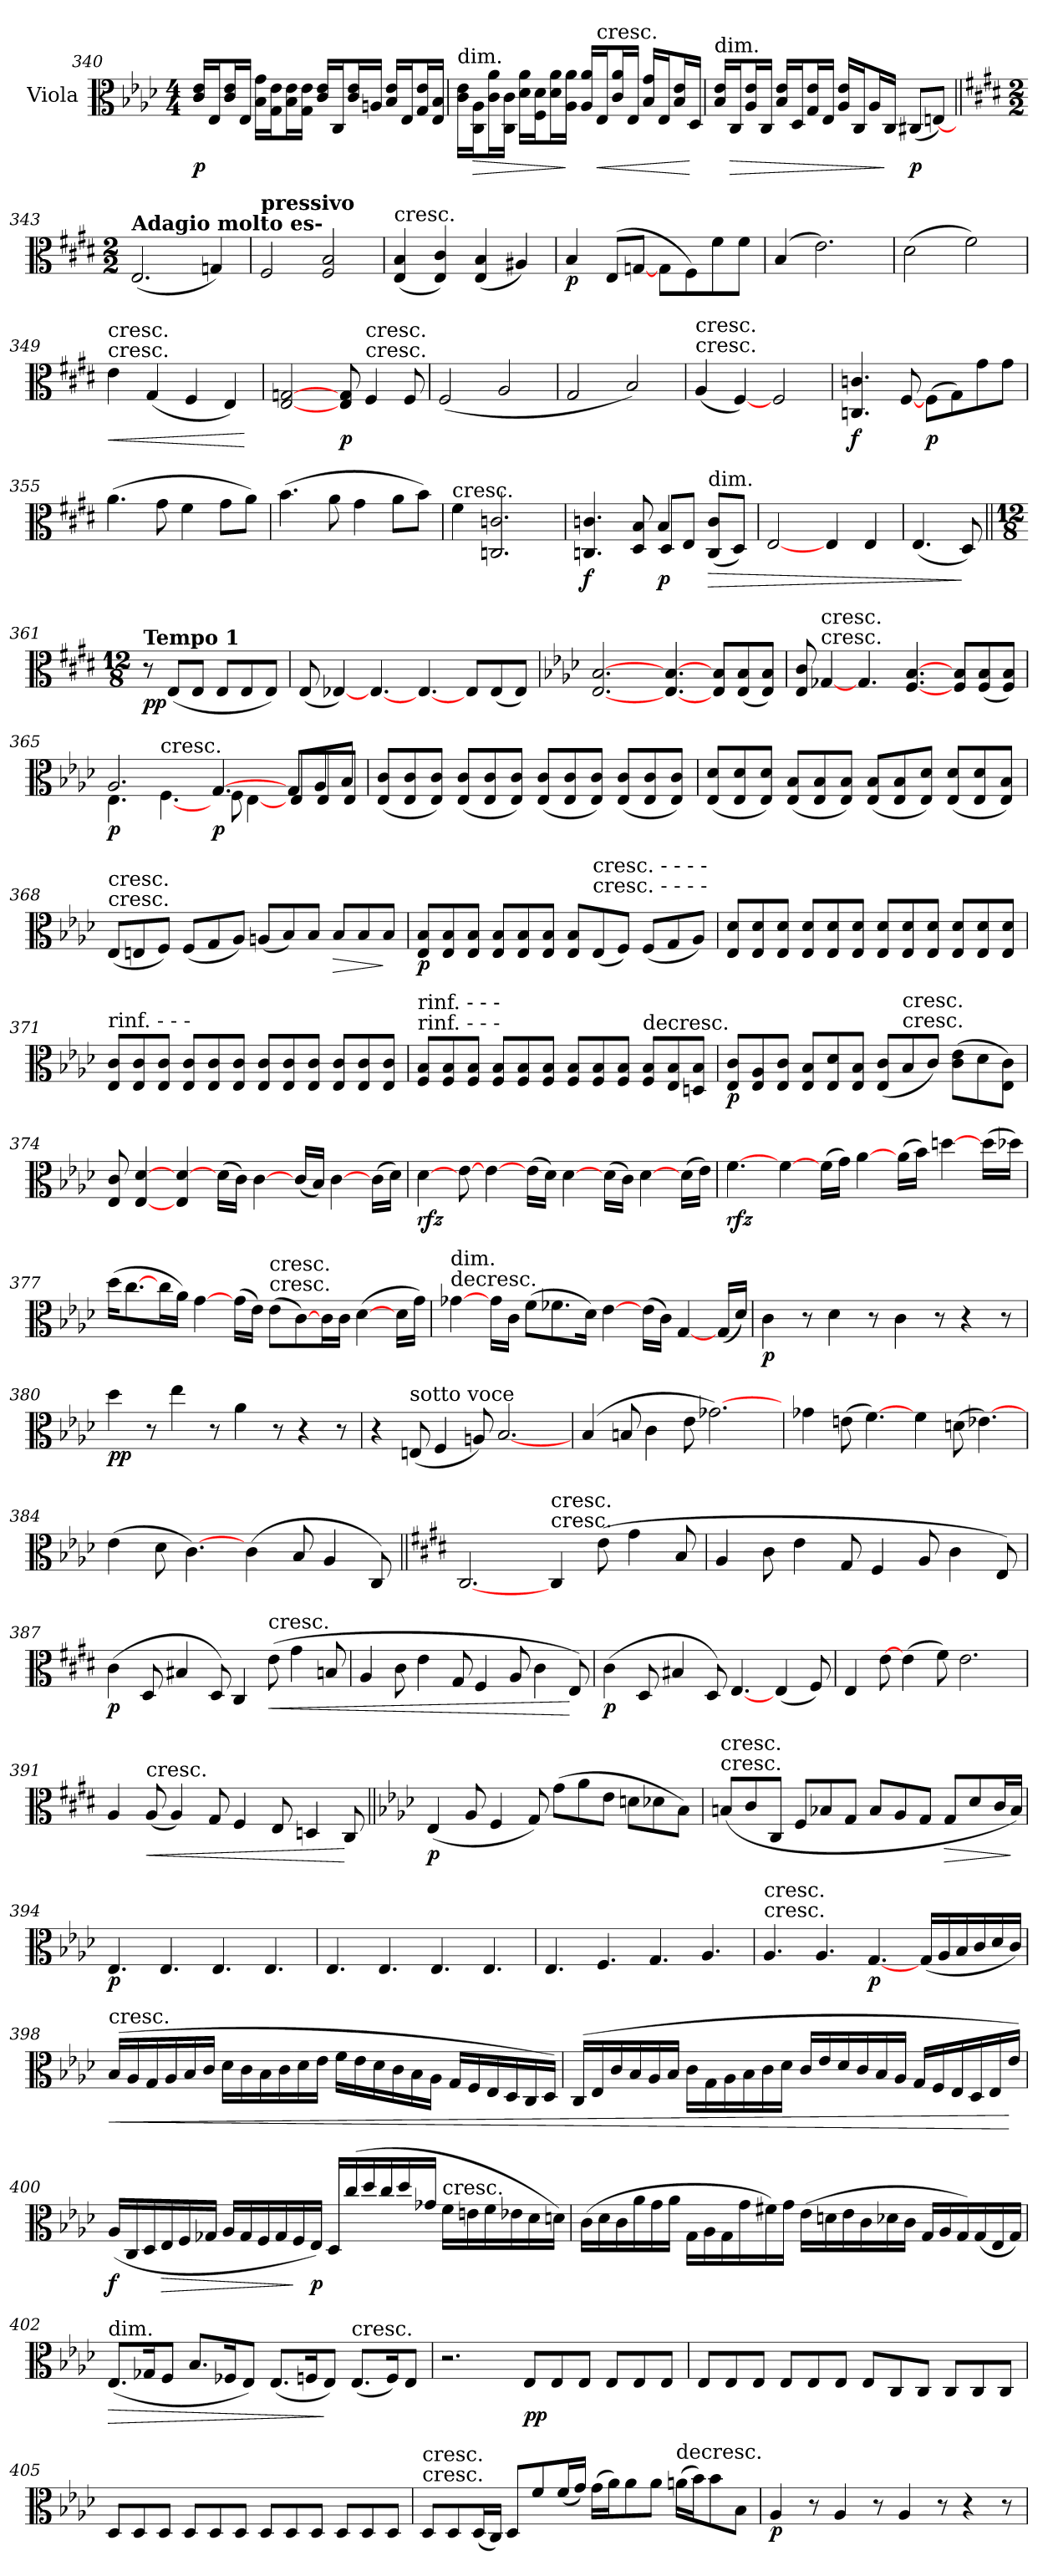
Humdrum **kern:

**kern	**dynam
*part1	*part1
*staff1	*staff1
*I"Viola	*
*I'Vla	*
*clefC3	*
*k[b-e-a-d-]	*
*A-:	*
*M4/4	*
=340	=340
16c/ 16e-/LL	p
16E-/J	.
16c/ 16e-/L	.
16E-/JJ	.
16B-\ 16g\LL	.
16G\ 16e-\J	.
16B-\ 16e-\L	.
16G\ 16e-\JJ	.
16c/ 16e-/LL	.
16C/J	.
16c/ 16e-/L	.
16An/JJ	.
16B-/ 16e-/LL	.
16E-/J	.
16G/ 16e-/L	.
16E-/ 16B-/JJ	.
=341	=341
!LO:TX:a:t=dim.	!
16c\ 16e-\LL	.
!	!LO:HP:b
16C\ 16A-\J	>
16c\ 16a-\L	.
16C\ 16c\JJ	.
16d-\ 16a-\LL	.
16F\ 16d-\J	.
16d-\ 16a-\L	.
16A-\ 16a-\JJ	]
16A-/ 16a-/LL	.
!LO:TX:a:t=cresc.	!
!	!LO:HP:b
16E-/J	<
16c/ 16a-/L	.
16E-/JJ	.
16B-/ 16g/LL	.
16E-/J	.
16B-/ 16e-/L	.
16D-/JJ	[
=342	=342
!LO:TX:a:t=dim.	!
16B-/ 16e-/LL	.
!	!LO:HP:b
16C/J	>
16A-/ 16e-/L	.
16C/JJ	.
16B-/ 16e-/LL	.
16D-/J	.
16G/ 16e-/L	.
16E-/JJ	.
16A-/ 16e-/LL	.
16C/J	.
16A-/L	.
16C/JJ	]
(8C#X/L	p
[8En/J)	.
=343||	=343||
*k[f#c#g#d#]	*
*E:	*
*M2/2	*
!LO:TX:a:B:t=Adagio molto es-	!
(2.E	.
4Gn)	.
=344	=344
!LO:TX:a:B:t=pressivo	!
2F#	.
2F# 2B	.
=345	=345
!LO:TX:a:t=cresc.	!
(4E 4B	.
4E 4c#)	.
(4E 4B	.
4A#X)	.
=346	=346
4B	p
(8E/L	.
[8Gn/J	.
8G\L	.
8F#\)	.
8f#\	.
8f#\J	.
=347	=347
(4B	.
2.e)	.
=348	=348
(2d#	.
2f#)	.
=349	=349
!LO:TX:a:t=cresc.	!
!LO:TX:a:t=cresc.	!
!	!LO:HP:b
4e	<
(4G#	.
4F#	.
4E)	.
.	[
=350	=350
[2E [2Gn	.
8E 8G	p
!LO:TX:a:t=cresc.	!
!LO:TX:a:t=cresc.	!
4F#	.
8F#	.
=351	=351
(2F#	.
2A	.
=352	=352
2G#	.
2B)	.
=353	=353
!LO:TX:t=cresc.	!
!LO:TX:a:t=cresc.	!
(4A	.
[4F#)	.
2F#	.
=354	=354
4.Cn 4.cn	f
[8F#	.
(8F#\L	p
8G#\)	.
8g#\	.
8g#\J	.
=355	=355
(4.a	.
8g#	.
4f#	.
8g#\L	.
8a\J)	.
=356	=356
(4.b	.
8a	.
4g#	.
8a\L	.
8b\J)	.
=357	=357
!LO:TX:a:t=cresc.	!
4f#	.
2.Cn 2.cn	.
=358	=358
*^	*
4.Cn 4.cn	2ryy	f
8D# 8B	.	.
4B	8D#/L	p
.	8E/J	.
!LO:TX:a:t=dim.	!	!
!	!	!LO:HP:b
(8C/ 8c/L	4ryy	>
8D#/J)	.	.
*v	*v	*
=359	=359
[2E	.
4E	.
4E	.
=360	=360
(4.E	.
8D#)	]
=361||	=361||
*M12/8	*
!LO:TX:a:B:t=Tempo 1	!
8r	pp
(8E/L	.
8E/J	.
8E/L	.
8E/	.
8E/J)	.
=362	=362
(8E	.
[4E-X)	.
[4.E-	.
[4.E-	.
8E-/L	.
(8E-/	.
8E-/J)	.
=363	=363
*k[b-e-a-d-]	*
*A-:	*
[2.E- [2.B-	.
[4.E- [4.B-	.
8E-/ 8B-/L	.
(8E-/ 8B-/	.
8E-/ 8B-/J)	.
=364	=364
8E- 8c	.
!LO:TX:t=cresc.	!
!LO:TX:a:t=cresc.	!
[4G-X	.
4.G-	.
[4.F [4.B-	.
8F/ 8B-/L	.
(8F/ 8B-/	.
8F/ 8B-/J)	.
=365	=365
*^	*
2.A-	4.E-	p
!	!LO:TX:a:t=cresc.	!
.	[4.F	.
[4.G	8F	p
.	[4E-	.
8G/L	8E-/L	.
8A-/	8E-/	.
8B-/J	8E-/J	.
*v	*v	*
=366	=366
(8E-/ 8c/L	.
8E-/ 8c/	.
8E-/ 8c/J)	.
(8E-/ 8c/L	.
8E-/ 8c/	.
8E-/ 8c/J)	.
(8E-/ 8c/L	.
8E-/ 8c/	.
8E-/ 8c/J)	.
(8E-/ 8c/L	.
8E-/ 8c/	.
8E-/ 8c/J)	.
=367	=367
(8E-/ 8d-/L	.
8E-/ 8d-/	.
8E-/ 8d-/J)	.
(8E-/ 8B-/L	.
8E-/ 8B-/	.
8E-/ 8B-/J)	.
(8E-/ 8B-/L	.
8E-/ 8B-/	.
8E-/ 8d-/J)	.
(8E-/ 8d-/L	.
8E-/ 8d-/	.
8E-/ 8B-/J)	.
=368	=368
!LO:TX:t=cresc.	!
!LO:TX:a:t=cresc.	!
(8E-/L	.
8En/	.
8F/J)	.
(8F/L	.
8G/	.
8A-/J)	.
(8An/L	.
8B-/)	.
8B-/J	.
!	!LO:HP:b
8B-/L	>
8B-/	.
8B-/J	]
=369	=369
8E-/ 8B-/L	p
8E-/ 8B-/	.
8E-/ 8B-/J	.
8E-/ 8B-/L	.
8E-/ 8B-/	.
8E-/ 8B-/J	.
8E-/ 8B-/L	.
!LO:TX:a:t=cresc.          -                     -                -               -	!
!LO:TX:a:t=cresc.          -                     -                -               -	!
(8E-/	.
8F/J)	.
(8F/L	.
8G/	.
8A-/J)	.
=370	=370
8E-/ 8d-/L	.
8E-/ 8d-/	.
8E-/ 8d-/J	.
8E-/ 8d-/L	.
8E-/ 8d-/	.
8E-/ 8d-/J	.
8E-/ 8d-/L	.
8E-/ 8d-/	.
8E-/ 8d-/J	.
8E-/ 8d-/L	.
8E-/ 8d-/	.
8E-/ 8d-/J	.
=371	=371
!LO:TX:a:t=rinf.    -              -              -	!
8E-/ 8c/L	.
8E-/ 8c/	.
8E-/ 8c/J	.
8E-/ 8c/L	.
8E-/ 8c/	.
8E-/ 8c/J	.
8E-/ 8c/L	.
8E-/ 8c/	.
8E-/ 8c/J	.
8E-/ 8c/L	.
8E-/ 8c/	.
8E-/ 8c/J	.
=372	=372
!LO:TX:a:t=rinf.      -              -            -	!
!LO:TX:a:t=rinf.      -              -            -	!
8F/ 8B-/L	.
8F/ 8B-/	.
8F/ 8B-/J	.
8F/ 8B-/L	.
8F/ 8B-/	.
8F/ 8B-/J	.
8F/ 8B-/L	.
8F/ 8B-/	.
8F/ 8B-/J	.
!LO:TX:t=decresc.	!
8F/ 8B-/L	.
8E-/ 8B-/	.
8Dn/ 8B-/J	.
=373	=373
8E-/ 8c/L	p
8E-/ 8A-/	.
8E-/ 8c/J	.
8E-/ 8B-/L	.
8E-/ 8d-/	.
8E-/ 8B-/J	.
(8E-/ 8c/L	.
!LO:TX:t=cresc.	!
!LO:TX:a:t=cresc.	!
8B-/	.
8c/J)	.
(8c\ 8e-\L	.
8d-\	.
8E-\ 8c\J)	.
=374	=374
8E- 8c	.
[4E- [4d-	.
4E- [4d-	.
(16d-\LL	.
16c\JJ)	.
[4c	.
(16c/LL	.
16B-/JJ)	.
[4c	.
(16c\LL	.
16d-\JJ)	.
=375	=375
[4d-	rfz
[8e-	.
[4e-	.
(16e-\LL	.
16d-\JJ)	.
[4d-	.
(16d-\LL	.
16c\JJ)	.
[4d-	.
(16d-\LL	.
16e-\JJ)	.
=376	=376
[4.f	rfz
[4f	.
(16f\LL	.
16g\JJ)	.
[4a-	.
(16a-\LL	.
16b-\JJ)	.
[4ddn	.
(16dd\LL	.
16dd-X\JJ)	.
=377	=377
(16dd-\KL	.
[8.cc\	.
16cc\L	.
16a-\JJ)	.
[4g	.
(16g\LL	.
16e-\JJ)	.
!LO:TX:t=cresc.	!
!LO:TX:a:t=cresc.	!
(8e-\L	.
[8c\)	.
16c\L	.
16c\JJ	.
([4d-	.
16d-\LL	.
16g\JJ)	.
=378	=378
!LO:TX:t=decresc.	!
!LO:TX:a:t=dim.	!
[4g-X	.
16g-\LL	.
16c\JJ	.
(8f\L	.
8.f-X\	.
16d-\Jk)	.
[4e-	.
(16e-\LL	.
16c\JJ)	.
[4G	.
(16G/LL	.
16d-/JJ)	.
=379	=379
4c	p
8r	.
4d-	.
8r	.
4c	.
8r	.
4r	.
8r	.
=380	=380
4dd-	pp
8r	.
4ee-	.
8r	.
4a-	.
8r	.
4r	.
8r	.
=381	=381
4r	.
!LO:TX:a:t=sotto voce	!
(8En	.
4F	.
8An)	.
[2.B-	.
=382	=382
(4B-	.
8Bn	.
4c	.
8e-	.
[2.g-X)	.
=383	=383
4g-X	.
(8en	.
[4.f)	.
4f	.
(8dn	.
[4.e-X)	.
=384	=384
(4e-	.
8d-	.
[4.c)	.
(4c	.
8B-	.
4A-	.
8C)	.
=385||	=385||
*k[f#c#g#d#]	*
*c#:	*
[2.C#	.
!LO:TX:t=cresc.	!
!LO:TX:a:t=cresc.	!
4C#	.
(8e	.
4g#	.
8B	.
=386	=386
4A	.
8c#	.
4e	.
8G#	.
4F#	.
8A	.
4c#	.
8E)	.
=387	=387
(4c#	p
8D#	.
4B#X	.
8D#)	.
4C#	.
!LO:TX:a:t=cresc.	!
!	!LO:HP:b
(8e	<
4g#	.
8Bn	.
=388	=388
4A	.
8c#	.
4e	.
8G#	.
4F#	.
8A	.
4c#	.
8E)	[
=389	=389
(4c#	p
8D#	.
4B#X	.
8D#)	.
[4.E	.
(4E	.
8F#)	.
=390	=390
4E	.
[8e	.
(4e	.
8f#)	.
2.e	.
=391	=391
4A	.
!LO:TX:a:t=cresc.	!
!	!LO:HP:b
(8A	<
4A)	.
8G#	.
4F#	.
8E	.
4Dn	.
8C#	[
=392||	=392||
*k[b-e-a-d-]	*
*A-:	*
(4E-	p
8A-	.
4F	.
8G)	.
(8g\L	.
8a-\	.
8e-\J	.
8dn\L	.
8d-X\	.
8B-\J)	.
=393	=393
!LO:TX:t=cresc.	!
!LO:TX:a:t=cresc.	!
(8Bn/L	.
8c/	.
8C/J	.
8F/L	.
8B-X/	.
8G/J	.
8B-/L	.
8A-/	.
8G/J	.
!	!LO:HP:b
8G/L	>
8d-/	.
16c/L	.
16B-/JJ)	]
=394	=394
4.E-	p
4.E-	.
4.E-	.
4.E-	.
=395	=395
4.E-	.
4.E-	.
4.E-	.
4.E-	.
=396	=396
4.E-	.
4.F	.
4.G	.
4.A-	.
=397	=397
!LO:TX:t=cresc.	!
!LO:TX:a:t=cresc.	!
4.A-	.
4.A-	.
[4.G	p
(16G/LL	.
16A-/	.
16B-/	.
16c/	.
16d-/	.
16c/JJ)	.
=398	=398
!LO:TX:a:t=cresc.	!
!	!LO:HP:b
(16B-/LL	<
16A-/	.
16G/	.
16A-/	.
16B-/	.
16c/JJ	.
16d-\LL	.
16c\	.
16B-\	.
16c\	.
16d-\	.
16e-\JJ	.
16f\LL	.
16e-\	.
16d-\	.
16c\	.
16B-\	.
16A-\JJ	.
16G/LL	.
16F/	.
16E-/	.
16D-/	.
16C/	.
16D-/JJ)	.
=399	=399
(16C/LL	.
16E-/	.
16c/	.
16B-/	.
16A-/	.
16B-/JJ	.
16c\LL	.
16G\	.
16A-\	.
16B-\	.
16c\	.
16d-\JJ	.
16c/LL	.
16e-/	.
16d-/	.
16c/	.
16B-/	.
16A-/JJ	.
16G/LL	.
16F/	.
16E-/	.
16D-/	.
16E-/	.
16e-/JJ)	[
=400	=400
(16A-/LL	f
16C/	.
16D-/	.
!	!LO:HP:b
16E-/	>
16F/	.
16G-X/JJ	.
16A-/LL	.
16G-/	.
16F/	.
16G-/	.
16F/	]
16E-/JJ)	p
16D-/LL	.
(16cc/	.
16dd-/	.
16cc/	.
16dd-/	.
16g-X/JJ	.
!LO:TX:a:t=cresc.	!
16f\LL	.
16en\	.
16f\	.
16e-X\	.
16d-\	.
16dn\JJ)	.
=401	=401
(16c\LL	.
16d-\	.
16c\	.
16a-\	.
16g\	.
16a-\JJ	.
16G\LL	.
16A-\	.
16G\	.
16g\	.
16f#X\)	.
16g\JJ	.
(16e-\LL	.
16dn\	.
16e-\	.
16c\	.
16d-X\	.
16c\JJ	.
16G/LL	.
16A-/	.
16G/)	.
(16G/	.
16E-/	.
16G/JJ)	.
=402	=402
!LO:TX:a:t=dim.	!
!	!LO:HP:b
(8.E-/L	>
16G-X/K	.
8F/J	.
8.B-/L	.
16F-X/K	.
8E-/J)	.
(8.E-/L	.
16Fn/K	.
8E-/J)	]
!LO:TX:a:t=cresc.	!
(8.E-/L	.
16F/K)	.
8E-/J	.
=403	=403
2.r	.
8E-/L	pp
8E-/	.
8E-/J	.
8E-/L	.
8E-/	.
8E-/J	.
=404	=404
8E-/L	.
8E-/	.
8E-/J	.
8E-/L	.
8E-/	.
8E-/J	.
8E-/L	.
8C/	.
8C/J	.
8C/L	.
8C/	.
8C/J	.
=405	=405
8D-/L	.
8D-/	.
8D-/J	.
8D-/L	.
8D-/	.
8D-/J	.
8D-/L	.
8D-/	.
8D-/J	.
8D-/L	.
8D-/	.
8D-/J	.
=406	=406
!LO:TX:t=cresc.	!
!LO:TX:a:t=cresc.	!
8D-/L	.
8D-/	.
(16D-/L	.
16C/JJ)	.
8D-/L	.
8f/	.
(16f/L	.
16g/JJ)	.
(16g\LL	.
16a-\J)	.
8a-\	.
8a-\J	.
!LO:TX:t=decresc.	!
(16an\LL	.
16b-\J)	.
8b-\	.
8B-\J	.
=407	=407
4A-	p
8r	.
4A-	.
8r	.
4A-	.
8r	.
4r	.
8r	.
=	=
*-	*-
